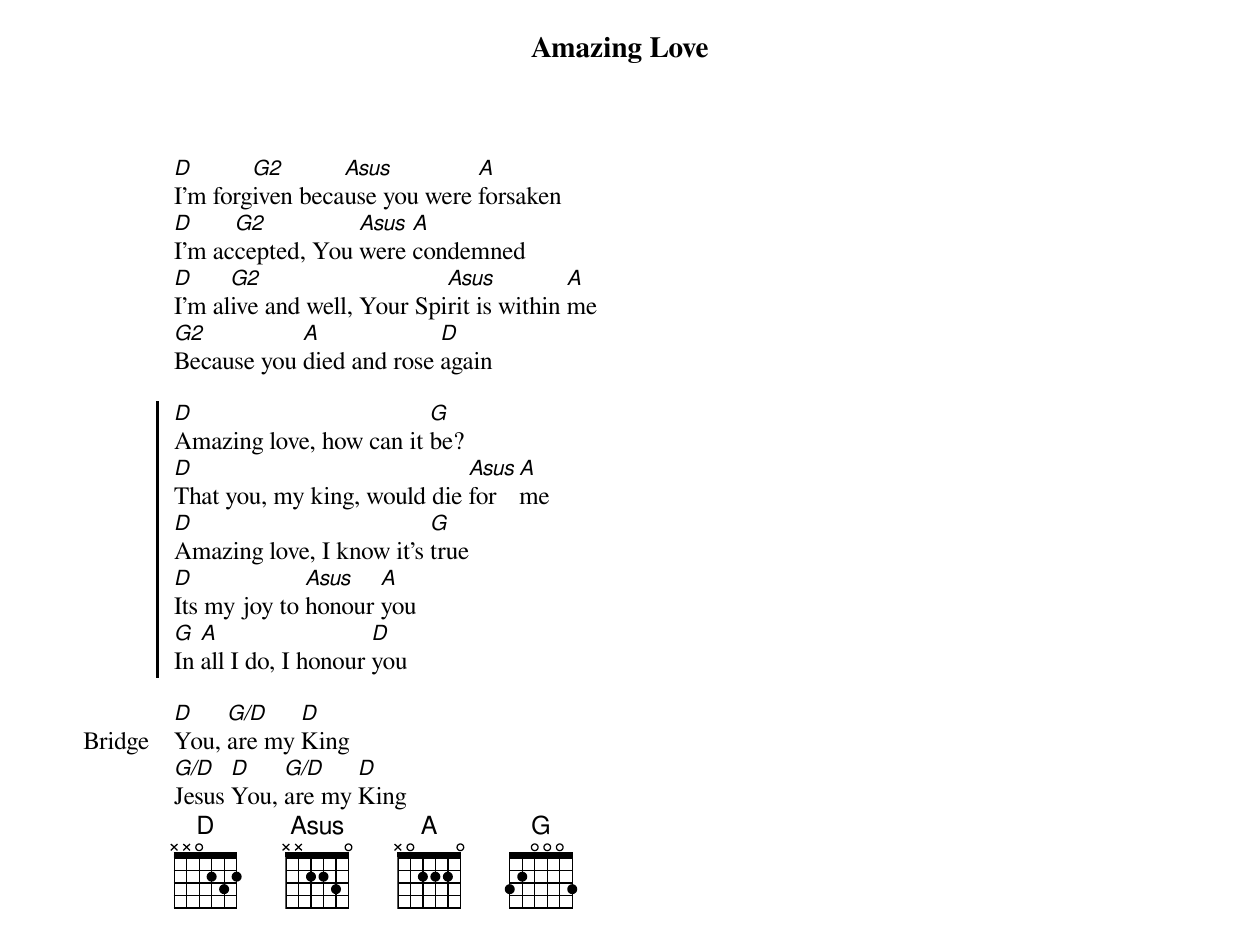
{title: Amazing Love}
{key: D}
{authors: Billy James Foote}
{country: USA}
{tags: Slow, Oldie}
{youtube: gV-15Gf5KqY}

{sov}
[D]I'm forg[G2]iven beca[Asus]use you were [A]forsaken
[D]I'm ac[G2]cepted, You [Asus]were [A]condemned
[D]I'm al[G2]ive and well, Your Spi[Asus]rit is within [A]me
[G2]Because you [A]died and rose [D]again

{eov}
{soc}
[D]Amazing love, how can it [G]be?
[D]That you, my king, would die [Asus]for [A]me
[D]Amazing love, I know it's [G]true
[D]Its my joy to [Asus]honour [A]you
[G]In [A]all I do, I honour [D]you

{eoc}
{sob Bridge}
[D]You, [G/D]are my [D]King
[G/D]Jesus [D]You, [G/D]are my [D]King
{eob}
